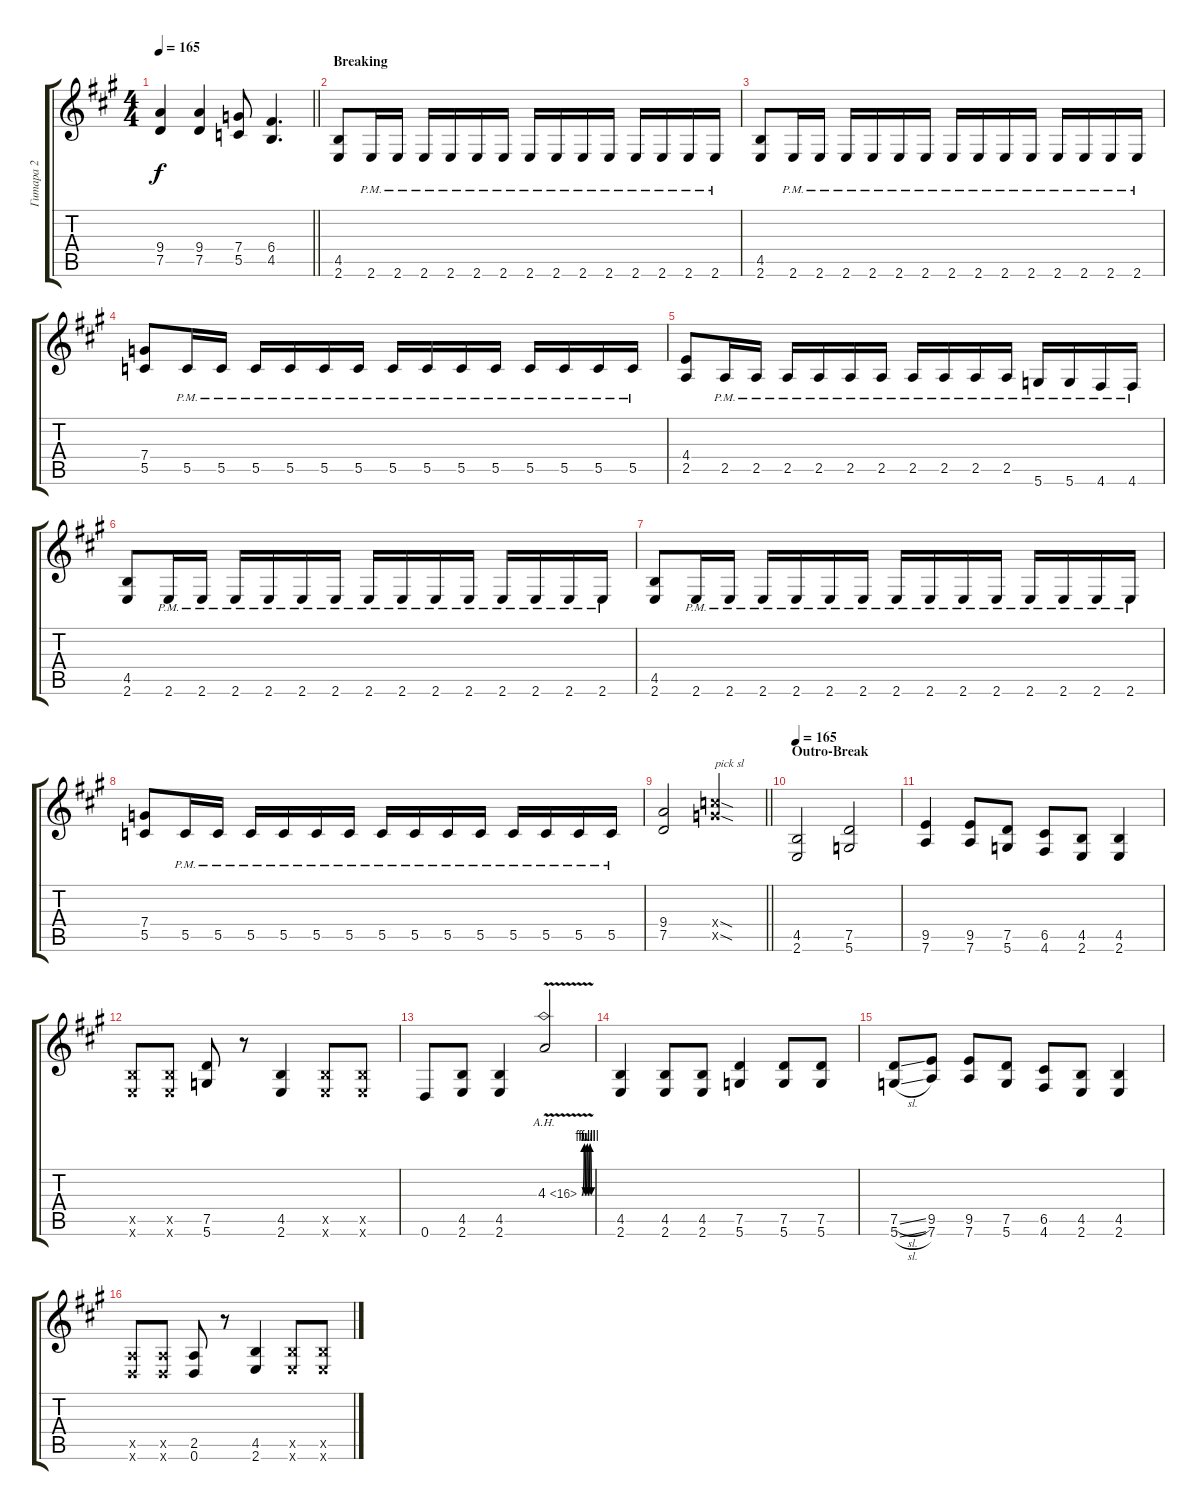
\track ("Гитара 2" "Гитара 2") {instrument distortionguitar}
\staff {score tabs}
\tuning (D4 A3 F3 C3 G2 D2) {hide}
\ts (4 4)
\tempo 165
\clef g2
\barLineRight lightlight
\ks f#minor
(9.4 7.5).4{dy f} (9.4 7.5).4 (7.4 5.5).8 (6.4 4.5).4{d} |
\section ("" "Breaking")
(4.5 2.6).8 2.6{pm}.16 2.6{pm}.16 2.6{pm}.16 2.6{pm}.16 2.6{pm}.16 2.6{pm}.16 2.6{pm}.16 2.6{pm}.16 2.6{pm}.16 2.6{pm}.16 2.6{pm}.16 2.6{pm}.16 2.6{pm}.16 2.6{pm}.16 |
(4.5 2.6).8 2.6{pm}.16 2.6{pm}.16 2.6{pm}.16 2.6{pm}.16 2.6{pm}.16 2.6{pm}.16 2.6{pm}.16 2.6{pm}.16 2.6{pm}.16 2.6{pm}.16 2.6{pm}.16 2.6{pm}.16 2.6{pm}.16 2.6{pm}.16 |
(7.4 5.5).8 5.5{pm}.16 5.5{pm}.16 5.5{pm}.16 5.5{pm}.16 5.5{pm}.16 5.5{pm}.16 5.5{pm}.16 5.5{pm}.16 5.5{pm}.16 5.5{pm}.16 5.5{pm}.16 5.5{pm}.16 5.5{pm}.16 5.5{pm}.16 |
(4.4 2.5).8 2.5{pm}.16 2.5{pm}.16 2.5{pm}.16 2.5{pm}.16 2.5{pm}.16 2.5{pm}.16 2.5{pm}.16 2.5{pm}.16 2.5{pm}.16 2.5{pm}.16 5.6{pm}.16 5.6{pm}.16 4.6{pm}.16 4.6{pm}.16 |
(4.5 2.6).8 2.6{pm}.16 2.6{pm}.16 2.6{pm}.16 2.6{pm}.16 2.6{pm}.16 2.6{pm}.16 2.6{pm}.16 2.6{pm}.16 2.6{pm}.16 2.6{pm}.16 2.6{pm}.16 2.6{pm}.16 2.6{pm}.16 2.6{pm}.16 |
(4.5 2.6).8 2.6{pm}.16 2.6{pm}.16 2.6{pm}.16 2.6{pm}.16 2.6{pm}.16 2.6{pm}.16 2.6{pm}.16 2.6{pm}.16 2.6{pm}.16 2.6{pm}.16 2.6{pm}.16 2.6{pm}.16 2.6{pm}.16 2.6{pm}.16 |
(7.4 5.5).8 5.5{pm}.16 5.5{pm}.16 5.5{pm}.16 5.5{pm}.16 5.5{pm}.16 5.5{pm}.16 5.5{pm}.16 5.5{pm}.16 5.5{pm}.16 5.5{pm}.16 5.5{pm}.16 5.5{pm}.16 5.5{pm}.16 5.5{pm}.16 |
\barLineRight lightlight
(9.4 7.5).2 (12.4{sod x} 12.5{sod x}).2{txt "pick sl"} |
\section ("" "Outro-Break")
\tempo 165
(4.5 2.6).2 (7.5 5.6).2 |
(9.5 7.6).4 (9.5 7.6).8 (7.5 5.6).8 (6.5 4.6).8 (4.5 2.6).8 (4.5 2.6).4 |
(4.5{x} 2.6{x}).8 (4.5{x} 2.6{x}).8 (7.5 5.6).8 r.8 (4.5 2.6).4 (4.5{x} 2.6{x}).8 (4.5{x} 2.6{x}).8 |
0.6.8 (4.5 2.6).8 (4.5 2.6).4 4.3{be (custom 0 0 15 4 23 0 33 4 41 0 51 4 60 0) ah 12 v}.2 |
(4.5 2.6).4 (4.5 2.6).8 (4.5 2.6).8 (7.5 5.6).4 (7.5 5.6).8 (7.5 5.6).8 |
(7.5{sl} 5.6{sl}).8 (9.5 7.6).8 (9.5 7.6).8 (7.5 5.6).8 (6.5 4.6).8 (4.5 2.6).8 (4.5 2.6).4 |
(2.5{x} 0.6{x}).8 (2.5{x} 0.6{x}).8 (2.5 0.6).8 r.8 (4.5 2.6).4 (4.5{x} 2.6{x}).8 (4.5{x} 2.6{x}).8
